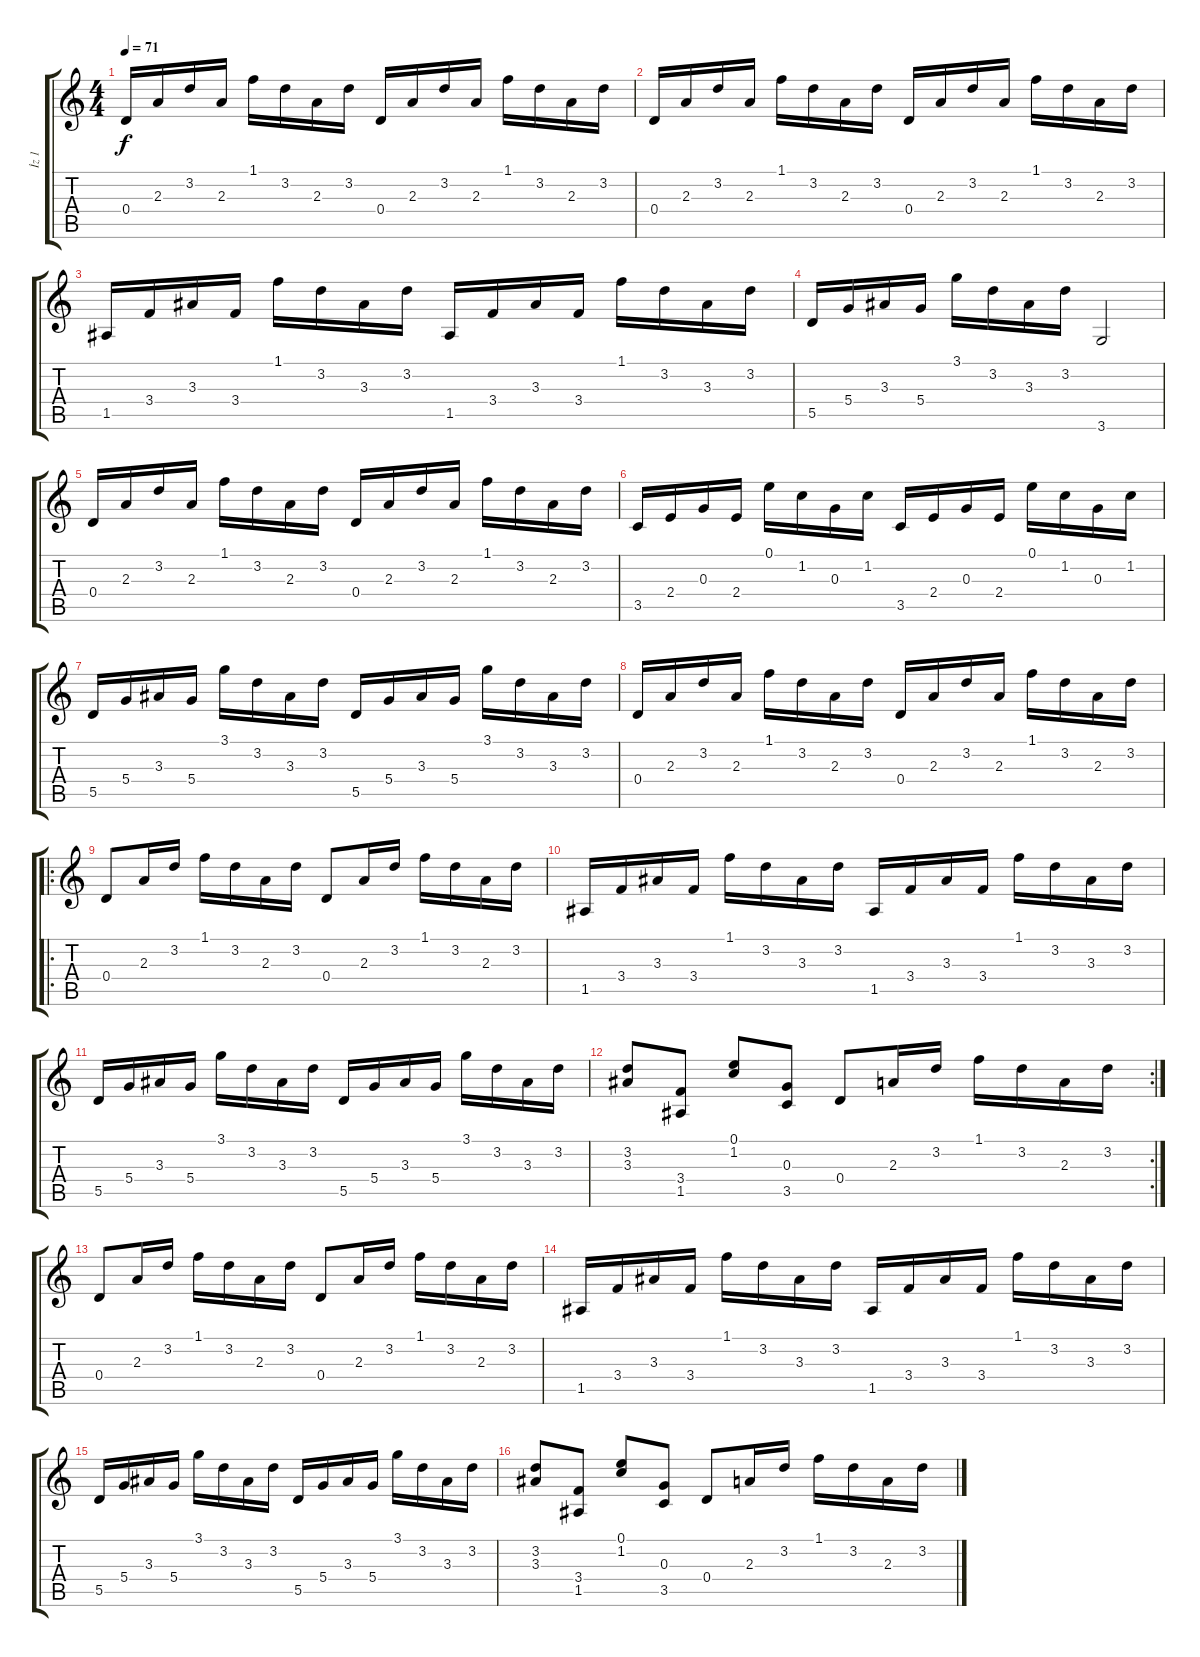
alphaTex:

\track ("İz 1" "İz 1") {instrument electricguitarclean}
\staff {score tabs}
\tuning (E4 B3 G3 D3 A2 E2) {hide}
\ts (4 4)
\tempo 71
\clef g2
\ks c
0.4.16{dy f} 2.3.16 3.2.16 2.3.16 1.1.16 3.2.16 2.3.16 3.2.16 0.4.16 2.3.16 3.2.16 2.3.16 1.1.16 3.2.16 2.3.16 3.2.16 |
0.4.16 2.3.16 3.2.16 2.3.16 1.1.16 3.2.16 2.3.16 3.2.16 0.4.16 2.3.16 3.2.16 2.3.16 1.1.16 3.2.16 2.3.16 3.2.16 |
1.5.16 3.4.16 3.3.16 3.4.16 1.1.16 3.2.16 3.3.16 3.2.16 1.5.16 3.4.16 3.3.16 3.4.16 1.1.16 3.2.16 3.3.16 3.2.16 |
5.5.16 5.4.16 3.3.16 5.4.16 3.1.16 3.2.16 3.3.16 3.2.16 3.6.2 |
0.4.16 2.3.16 3.2.16 2.3.16 1.1.16 3.2.16 2.3.16 3.2.16 0.4.16 2.3.16 3.2.16 2.3.16 1.1.16 3.2.16 2.3.16 3.2.16 |
3.5.16 2.4.16 0.3.16 2.4.16 0.1.16 1.2.16 0.3.16 1.2.16 3.5.16 2.4.16 0.3.16 2.4.16 0.1.16 1.2.16 0.3.16 1.2.16 |
5.5.16 5.4.16 3.3.16 5.4.16 3.1.16 3.2.16 3.3.16 3.2.16 5.5.16 5.4.16 3.3.16 5.4.16 3.1.16 3.2.16 3.3.16 3.2.16 |
0.4.16 2.3.16 3.2.16 2.3.16 1.1.16 3.2.16 2.3.16 3.2.16 0.4.16 2.3.16 3.2.16 2.3.16 1.1.16 3.2.16 2.3.16 3.2.16 |
\ro
0.4.8 2.3.16 3.2.16 1.1.16 3.2.16 2.3.16 3.2.16 0.4.8 2.3.16 3.2.16 1.1.16 3.2.16 2.3.16 3.2.16 |
1.5.16 3.4.16 3.3.16 3.4.16 1.1.16 3.2.16 3.3.16 3.2.16 1.5.16 3.4.16 3.3.16 3.4.16 1.1.16 3.2.16 3.3.16 3.2.16 |
5.5.16 5.4.16 3.3.16 5.4.16 3.1.16 3.2.16 3.3.16 3.2.16 5.5.16 5.4.16 3.3.16 5.4.16 3.1.16 3.2.16 3.3.16 3.2.16 |
\rc 2
(3.2 3.3).8 (3.4 1.5).8 (0.1 1.2).8 (0.3 3.5).8 0.4.8 2.3.16 3.2.16 1.1.16 3.2.16 2.3.16 3.2.16 |
0.4.8 2.3.16 3.2.16 1.1.16 3.2.16 2.3.16 3.2.16 0.4.8 2.3.16 3.2.16 1.1.16 3.2.16 2.3.16 3.2.16 |
1.5.16 3.4.16 3.3.16 3.4.16 1.1.16 3.2.16 3.3.16 3.2.16 1.5.16 3.4.16 3.3.16 3.4.16 1.1.16 3.2.16 3.3.16 3.2.16 |
5.5.16 5.4.16 3.3.16 5.4.16 3.1.16 3.2.16 3.3.16 3.2.16 5.5.16 5.4.16 3.3.16 5.4.16 3.1.16 3.2.16 3.3.16 3.2.16 |
(3.2 3.3).8 (3.4 1.5).8 (0.1 1.2).8 (0.3 3.5).8 0.4.8 2.3.16 3.2.16 1.1.16 3.2.16 2.3.16 3.2.16
